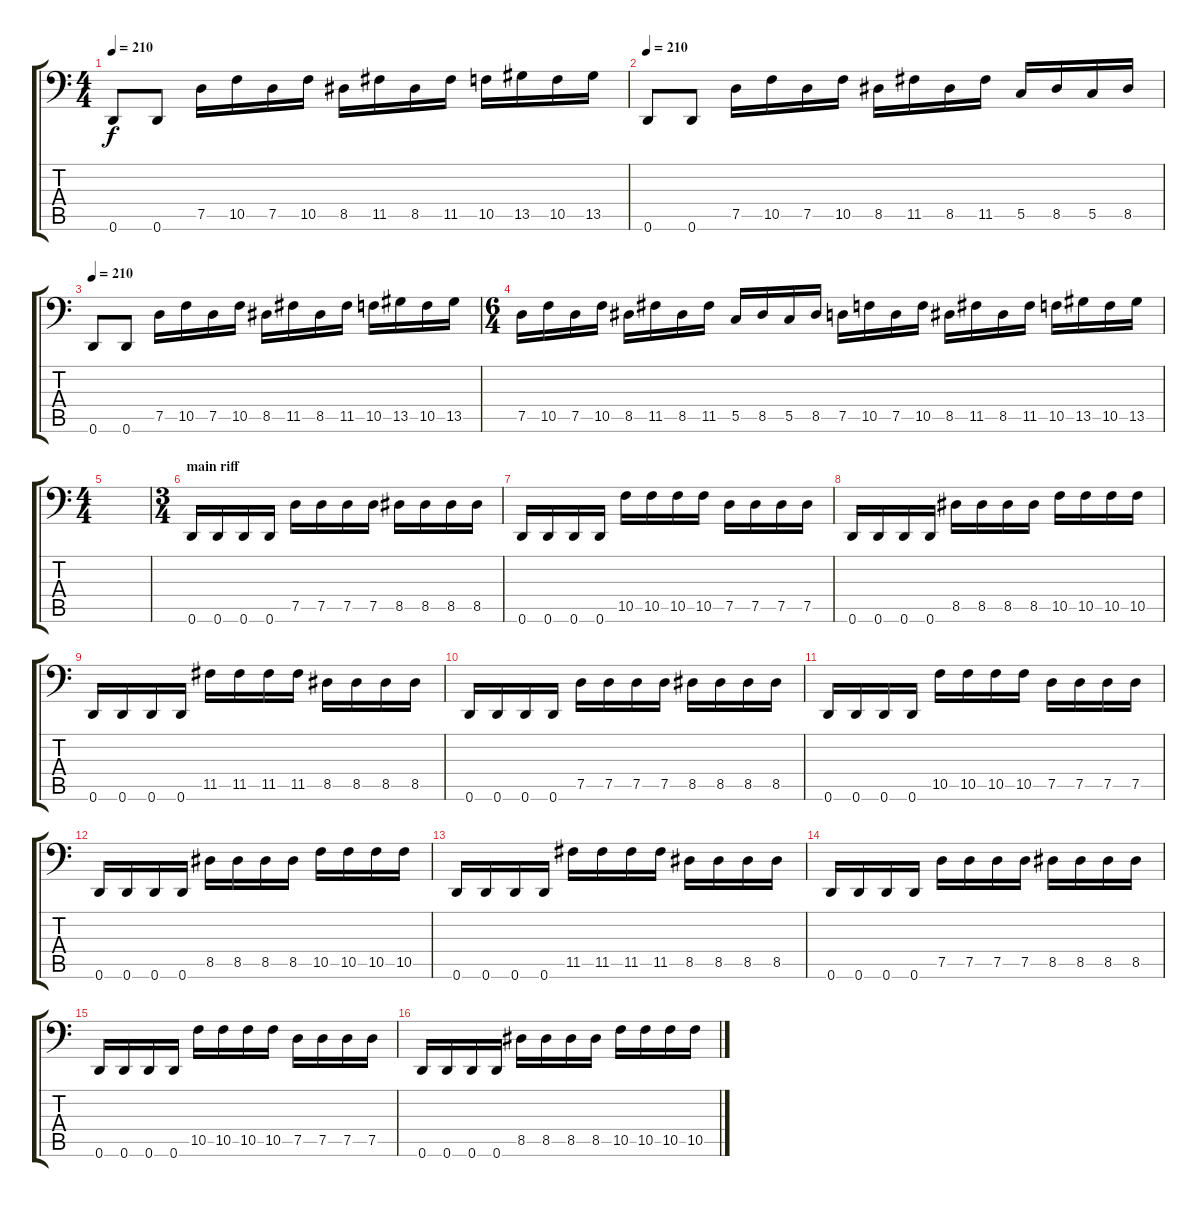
\track "" {instrument electricbassfinger}
\staff {score tabs}
\tuning (D3 A2 F2 C2 G1 D1) {hide}
\ts (4 4)
\tempo 210
\clef f4
\ks c
0.6.8{dy f} 0.6.8 7.5.16 10.5.16 7.5.16 10.5.16 8.5.16 11.5.16 8.5.16 11.5.16 10.5.16 13.5.16 10.5.16 13.5.16 |
\tempo 210
0.6.8 0.6.8 7.5.16 10.5.16 7.5.16 10.5.16 8.5.16 11.5.16 8.5.16 11.5.16 5.5.16 8.5.16 5.5.16 8.5.16 |
\tempo 210
0.6.8 0.6.8 7.5.16 10.5.16 7.5.16 10.5.16 8.5.16 11.5.16 8.5.16 11.5.16 10.5.16 13.5.16 10.5.16 13.5.16 |
\ts (6 4)
7.5.16 10.5.16 7.5.16 10.5.16 8.5.16 11.5.16 8.5.16 11.5.16 5.5.16 8.5.16 5.5.16 8.5.16 7.5.16 10.5.16 7.5.16 10.5.16 8.5.16 11.5.16 8.5.16 11.5.16 10.5.16 13.5.16 10.5.16 13.5.16 |
\ts (4 4)
|
\ts (3 4)
\section ("" "main riff")
0.6.16 0.6.16 0.6.16 0.6.16 7.5.16 7.5.16 7.5.16 7.5.16 8.5.16 8.5.16 8.5.16 8.5.16 |
0.6.16 0.6.16 0.6.16 0.6.16 10.5.16 10.5.16 10.5.16 10.5.16 7.5.16 7.5.16 7.5.16 7.5.16 |
0.6.16 0.6.16 0.6.16 0.6.16 8.5.16 8.5.16 8.5.16 8.5.16 10.5.16 10.5.16 10.5.16 10.5.16 |
0.6.16 0.6.16 0.6.16 0.6.16 11.5.16 11.5.16 11.5.16 11.5.16 8.5.16 8.5.16 8.5.16 8.5.16 |
0.6.16 0.6.16 0.6.16 0.6.16 7.5.16 7.5.16 7.5.16 7.5.16 8.5.16 8.5.16 8.5.16 8.5.16 |
0.6.16 0.6.16 0.6.16 0.6.16 10.5.16 10.5.16 10.5.16 10.5.16 7.5.16 7.5.16 7.5.16 7.5.16 |
0.6.16 0.6.16 0.6.16 0.6.16 8.5.16 8.5.16 8.5.16 8.5.16 10.5.16 10.5.16 10.5.16 10.5.16 |
0.6.16 0.6.16 0.6.16 0.6.16 11.5.16 11.5.16 11.5.16 11.5.16 8.5.16 8.5.16 8.5.16 8.5.16 |
0.6.16 0.6.16 0.6.16 0.6.16 7.5.16 7.5.16 7.5.16 7.5.16 8.5.16 8.5.16 8.5.16 8.5.16 |
0.6.16 0.6.16 0.6.16 0.6.16 10.5.16 10.5.16 10.5.16 10.5.16 7.5.16 7.5.16 7.5.16 7.5.16 |
0.6.16 0.6.16 0.6.16 0.6.16 8.5.16 8.5.16 8.5.16 8.5.16 10.5.16 10.5.16 10.5.16 10.5.16
